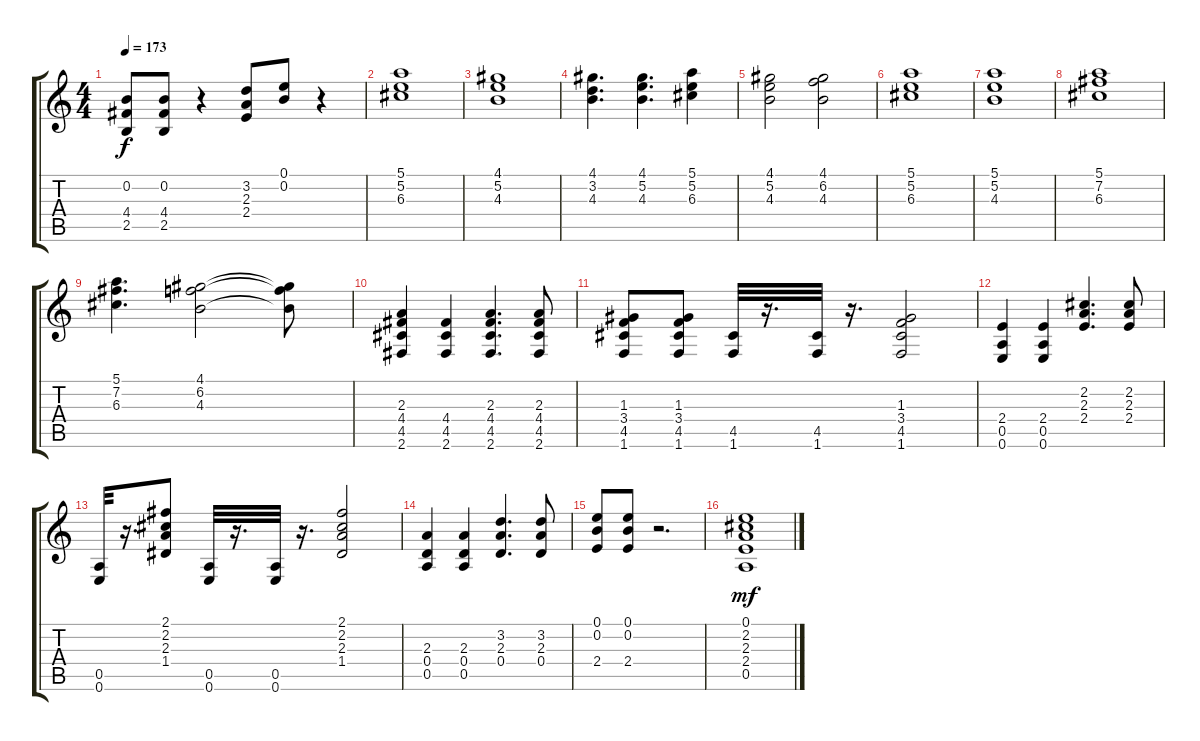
\track "" {instrument distortionguitar}
\staff {score tabs}
\tuning (E4 B3 G3 D3 A2 E2) {hide}
\ts (4 4)
\tempo 173
\clef g2
\ks c
(0.2 4.4 2.5).8{dy f} (0.2 4.4 2.5).8 r.4 (3.2 2.3 2.4).8 (0.1 0.2).8 r.4 |
(5.1 5.2 6.3).1 |
(4.1 5.2 4.3).1 |
(4.1 3.2 4.3).4{d} (4.1 5.2 4.3).4{d} (5.1 5.2 6.3).4 |
(4.1 5.2 4.3).2 (4.1 6.2 4.3).2 |
(5.1 5.2 6.3).1 |
(5.1 5.2 4.3).1 |
(5.1 7.2 6.3).1 |
(5.1 7.2 6.3).4{d} (4.1 6.2 4.3).2 (4.1{t} 6.2{t} 4.3{t}).8 |
(2.3 4.4 4.5 2.6).4 (4.4 4.5 2.6).4 (2.3 4.4 4.5 2.6).4{d} (2.3 4.4 4.5 2.6).8 |
(1.3 3.4 4.5 1.6).8 (1.3 3.4 4.5 1.6).8 (4.5 1.6).32 r.16{d} (4.5 1.6).32 r.16{d} (1.3 3.4 4.5 1.6).2 |
(2.4 0.5 0.6).4 (2.4 0.5 0.6).4 (2.2 2.3 2.4).4{d} (2.2 2.3 2.4).8 |
(0.5 0.6).32 r.16{d} (2.1 2.2 2.3 1.4).8 (0.5 0.6).32 r.16{d} (0.5 0.6).32 r.16{d} (2.1 2.2 2.3 1.4).2 |
(2.3 0.4 0.5).4 (2.3 0.4 0.5).4 (3.2 2.3 0.4).4{d} (3.2 2.3 0.4).8 |
(0.1 0.2 2.4).8 (0.1 0.2 2.4).8 r.2{d} |
(0.1 2.2 2.3 2.4 0.5).1{dy mf}
